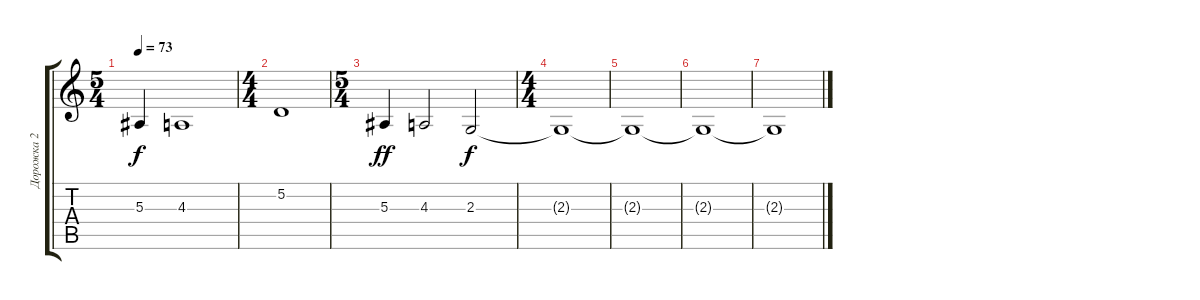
\track ("Дорожка 2" "Дорожка 2") {instrument stringensemble1}
\staff {score tabs}
\tuning (D4 A3 F3 C3 G2 D2) {hide}
\ts (5 4)
\tempo 73
\clef g2
\ks c
5.3.4{dy f} 4.3.1 |
\ts (4 4)
5.2.1 |
\ts (5 4)
5.3.4{dy ff} 4.3.2 2.3.2{dy f} |
\ts (4 4)
2.3{t}.1 |
2.3{t}.1{volume 0} |
2.3{t}.1 |
2.3{t}.1
